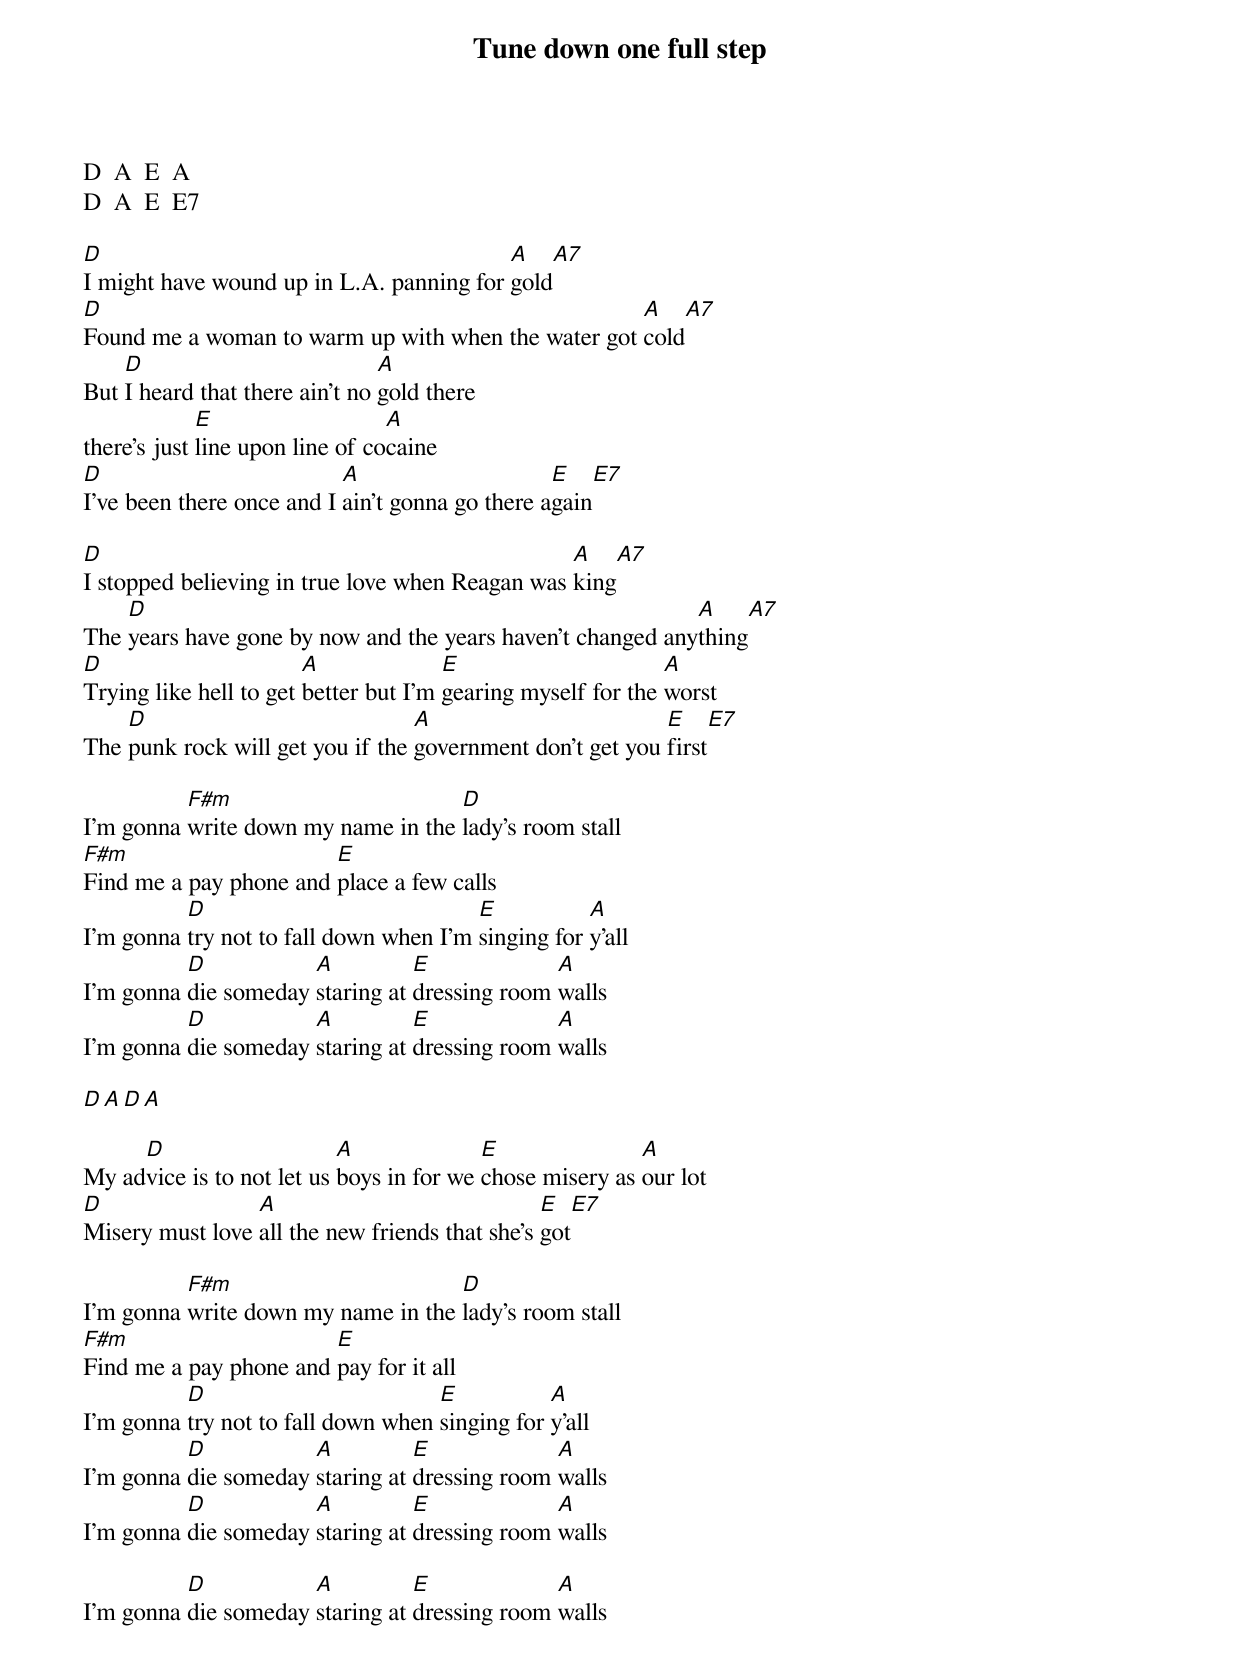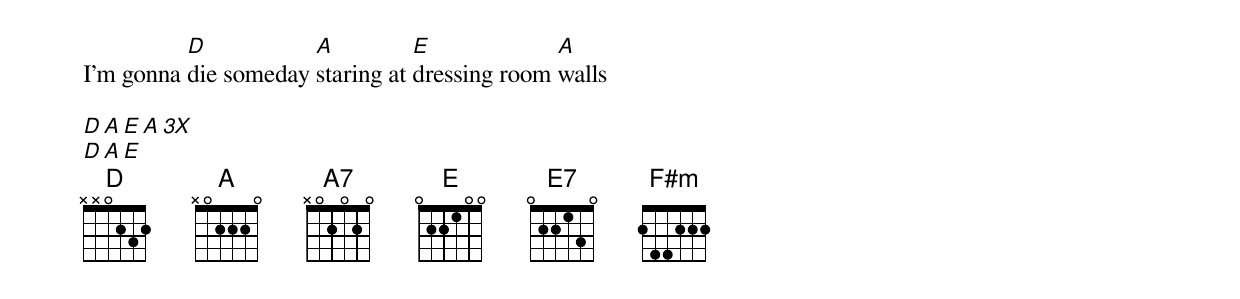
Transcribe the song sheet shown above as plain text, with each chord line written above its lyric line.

Tune down one full step

D  A  E  A
D  A  E  E7

D                                         A     A7
I might have wound up in L.A. panning for gold
D                                                   A     A7
Found me a woman to warm up with when the water got cold
    D                           A
But I heard that there ain't no gold there
             E                   A
there's just line upon line of cocaine
D                          A                     E   E7
I've been there once and I ain't gonna go there again

D                                                A     A7
I stopped believing in true love when Reagan was king
    D                                                       A     A7
The years have gone by now and the years haven't changed anything
D                       A              E                      A
Trying like hell to get better but I'm gearing myself for the worst
    D                             A                        E     E7
The punk rock will get you if the government don't get you first

          F#m                       D
I'm gonna write down my name in the lady's room stall
F#m                     E
Find me a pay phone and place a few calls
          D                             E           A
I'm gonna try not to fall down when I'm singing for y'all
          D           A          E             A
I'm gonna die someday staring at dressing room walls
          D           A          E             A
I'm gonna die someday staring at dressing room walls

D  A  D  A

     D                     A              E               A
My advice is to not let us boys in for we chose misery as our lot
D                A                              E  E7
Misery must love all the new friends that she's got

          F#m                       D
I'm gonna write down my name in the lady's room stall
F#m                     E
Find me a pay phone and pay for it all
          D                         E           A
I'm gonna try not to fall down when singing for y'all
          D           A          E             A
I'm gonna die someday staring at dressing room walls
          D           A          E             A
I'm gonna die someday staring at dressing room walls

          D           A          E             A
I'm gonna die someday staring at dressing room walls
          D           A          E             A
I'm gonna die someday staring at dressing room walls

D  A  E  A 3X
D  A  E
